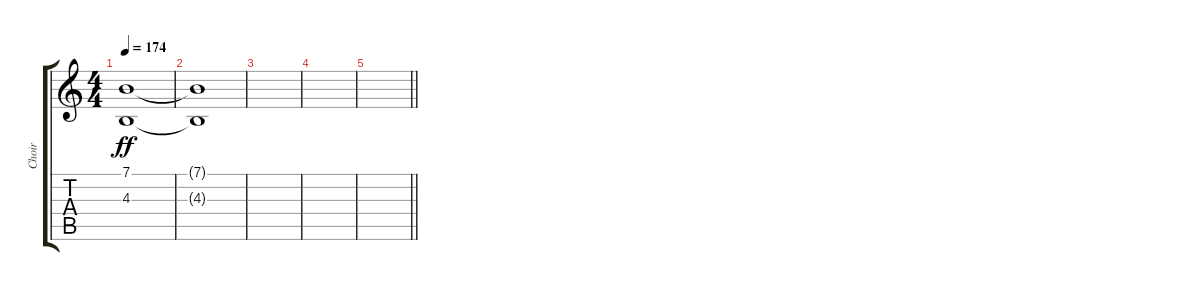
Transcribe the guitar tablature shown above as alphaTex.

\track ("Choir" "Choir") {instrument choiraahs}
\staff {score tabs}
\tuning (E4 B3 G3 D3 A2 E2) {hide}
\ts (4 4)
\tempo 174
\clef g2
\ks c
(7.1 4.3).1{dy ff} |
(7.1{t} 4.3{t}).1 |
|
|
\barLineRight lightlight
